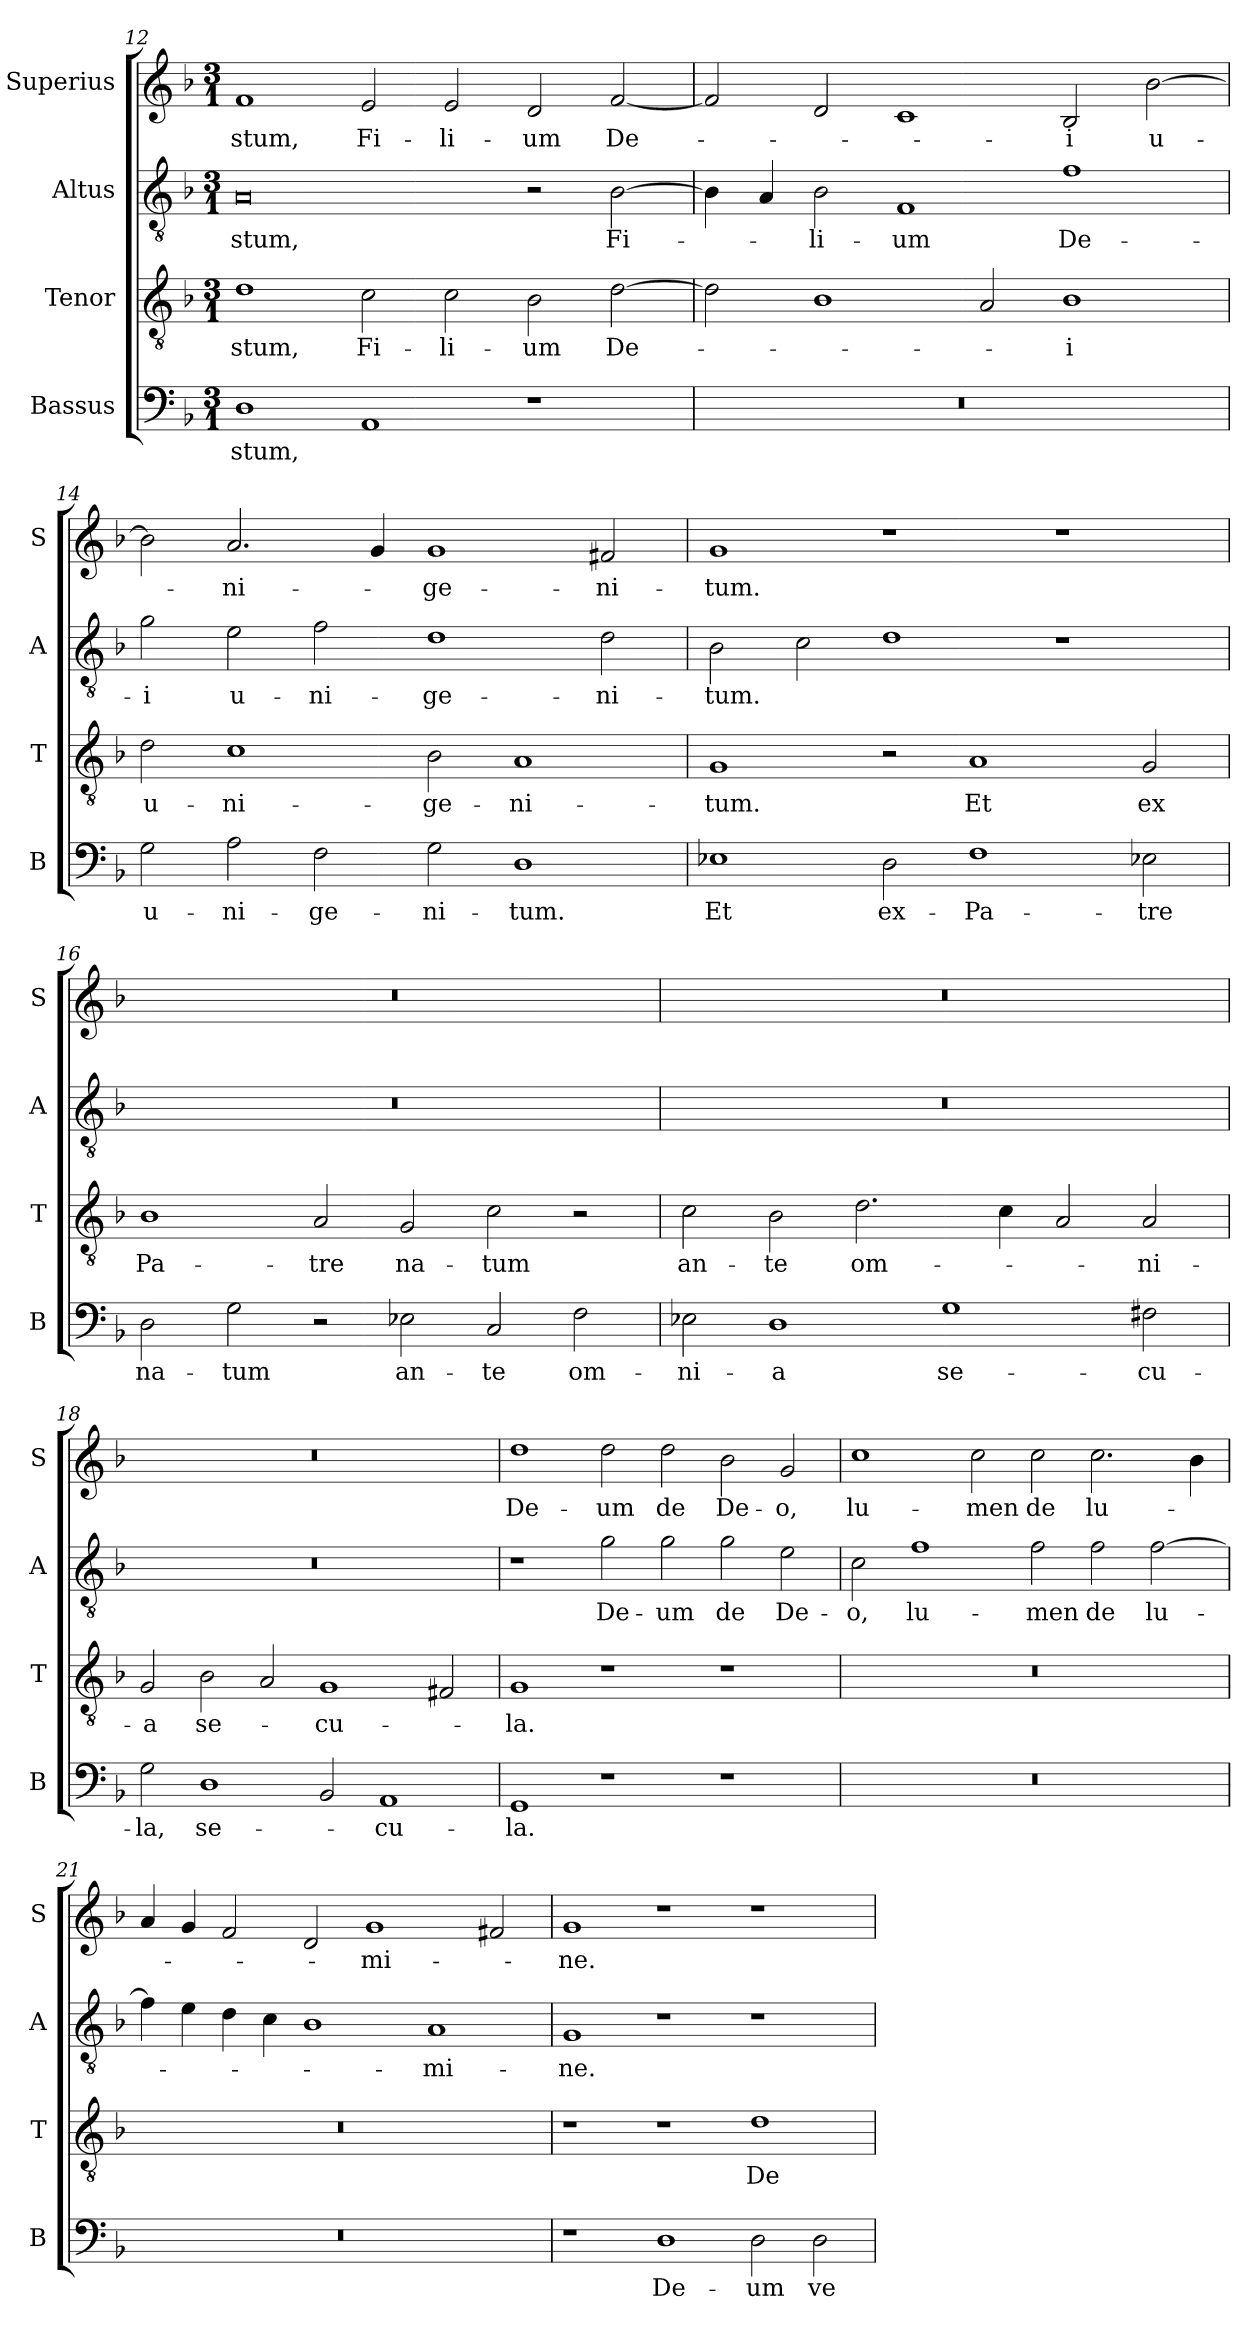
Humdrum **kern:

**kern	**text	**kern	**text	**kern	**text	**kern	**text
*part4	*part4	*part3	*part3	*part2	*part2	*part1	*part1
*staff4	*staff4	*staff3	*staff3	*staff2	*staff2	*staff1	*staff1
*I"Bassus	*	*I"Tenor	*	*I"Altus	*	*I"Superius	*
*I'B	*	*I'T	*	*I'A	*	*I'S	*
*clefF4	*	*clefGv2	*	*clefGv2	*	*clefG2	*
*k[b-]	*	*k[b-]	*	*k[b-]	*	*k[b-]	*
*M3/1	*	*M3/1	*	*M3/1	*	*M3/1	*
=12	=12	=12	=12	=12	=12	=12	=12
1D	-stum,	1d	-stum,	0A	-stum,	1f	-stum,
1AA	.	2c	Fi-	.	.	2e	Fi-
.	.	2c	-li-	.	.	2e	-li-
1r	.	2B-	-um	2r	.	2d	-um
.	.	[2d	De-	[2B-	Fi-	[2f	De-
=13	=13	=13	=13	=13	=13	=13	=13
0.r	.	2d]	.	4B-]	.	2f]	.
.	.	.	.	4A	.	.	.
.	.	1B-	.	2B-	-li-	2d	.
.	.	.	.	1F	-um	1c	.
.	.	2A	.	.	.	.	.
.	.	1B-	-i	1f	De-	2B-	-i
.	.	.	.	.	.	[2b-	u-
=14	=14	=14	=14	=14	=14	=14	=14
2G	u-	2d	u-	2g	-i	2b-]	.
2A	-ni-	1c	-ni-	2e	u-	2.a	-ni-
2F	-ge-	.	.	2f	-ni-	.	.
.	.	.	.	.	.	4g	.
2G	-ni-	2B-	-ge-	1d	-ge-	1g	-ge-
1D	-tum.	1A	-ni-	.	.	.	.
.	.	.	.	2d	-ni-	2f#X	-ni-
=15	=15	=15	=15	=15	=15	=15	=15
1E-X	Et	1G	-tum.	2B-	-tum.	1g	-tum.
.	.	.	.	2c	.	.	.
2D	ex-	2r	.	1d	.	1r	.
1F	-Pa-	1A	Et	.	.	.	.
.	.	.	.	1r	.	1r	.
2E-X	-tre	2G	ex	.	.	.	.
=16	=16	=16	=16	=16	=16	=16	=16
2D	na-	1B-	Pa-	0.r	.	0.r	.
2G	-tum	.	.	.	.	.	.
2r	.	2A	-tre	.	.	.	.
2E-i	an-	2G	na-	.	.	.	.
2C	-te	2c	-tum	.	.	.	.
2F	om-	2r	.	.	.	.	.
=17	=17	=17	=17	=17	=17	=17	=17
2E-X	-ni-	2c	an-	0.r	.	0.r	.
1D	-a	2B-	-te	.	.	.	.
.	.	2.d	om-	.	.	.	.
1G	se-	.	.	.	.	.	.
.	.	4c	.	.	.	.	.
.	.	2A	.	.	.	.	.
2F#X	-cu-	2A	-ni-	.	.	.	.
=18	=18	=18	=18	=18	=18	=18	=18
!	!LO:LY:i	!	!	!	!	!	!
2G	-la,	2G	-a	0.r	.	0.r	.
!	!LO:LY:i	!	!	!	!	!	!
1D	se-	2B-	se-	.	.	.	.
.	.	2A	.	.	.	.	.
2BB-	.	1G	-cu-	.	.	.	.
!	!LO:LY:i	!	!	!	!	!	!
1AA	-cu-	.	.	.	.	.	.
.	.	2F#X	.	.	.	.	.
=19	=19	=19	=19	=19	=19	=19	=19
1GG	-la.	1G	-la.	1r	.	1dd	De-
1r	.	1r	.	2g	De-	2dd	-um
.	.	.	.	2g	-um	2dd	de
1r	.	1r	.	2g	de	2b-	De-
.	.	.	.	2e	De-	2g	-o,
=20	=20	=20	=20	=20	=20	=20	=20
0.r	.	0.r	.	2c	-o,	1cc	lu-
.	.	.	.	1f	lu-	.	.
.	.	.	.	.	.	2cc	-men
.	.	.	.	2f	-men	2cc	de
.	.	.	.	2f	de	2.cc	lu-
.	.	.	.	[2f	lu-	.	.
.	.	.	.	.	.	4b-	.
=21	=21	=21	=21	=21	=21	=21	=21
0.r	.	0.r	.	4f]	.	4a	.
.	.	.	.	4e	.	4g	.
.	.	.	.	4d	.	2f	.
.	.	.	.	4c	.	.	.
.	.	.	.	1B-	.	2d	.
.	.	.	.	.	.	1g	-mi-
.	.	.	.	1A	-mi-	.	.
.	.	.	.	.	.	2f#X	.
=22	=22	=22	=22	=22	=22	=22	=22
1r	.	1r	.	1G	-ne.	1g	-ne.
1D	De-	1r	.	1r	.	1r	.
2D	-um	1d	De-	1r	.	1r	.
2D	ve-	.	.	.	.	.	.
=	=	=	=	=	=	=	=
*-	*-	*-	*-	*-	*-	*-	*-
